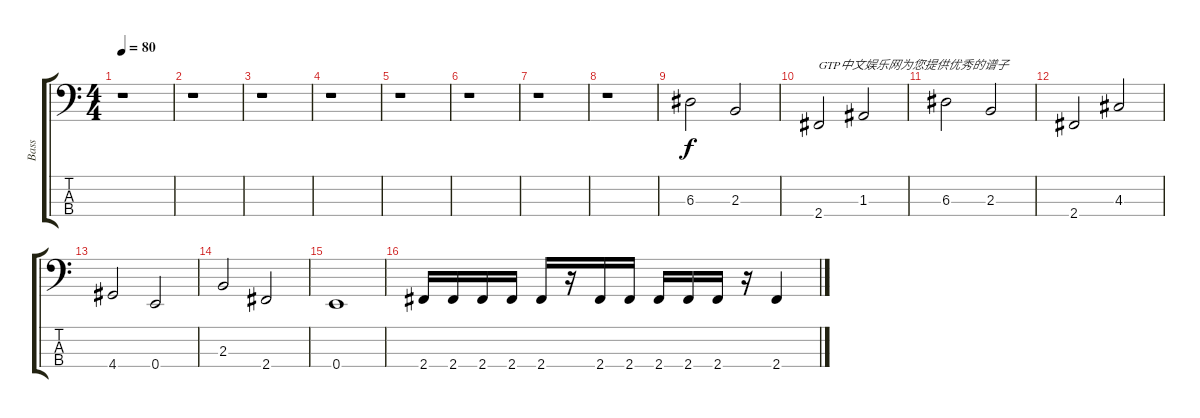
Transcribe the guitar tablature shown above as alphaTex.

\track ("Bass" "Bass") {instrument electricbassfinger}
\staff {score tabs}
\tuning (G2 D2 A1 E1) {hide}
\ts (4 4)
\tempo 80
\clef f4
\ks c
r.1{dy f instrument electricbassfinger} |
r.1 |
r.1 |
r.1 |
r.1 |
r.1 |
r.1 |
r.1 |
6.3.2 2.3.2 |
2.4.2{txt "GTP中文娱乐网为您提供优秀的谱子"} 1.3.2 |
6.3.2 2.3.2 |
2.4.2 4.3.2 |
4.4.2 0.4.2 |
2.3.2 2.4.2 |
0.4.1 |
2.4.16 2.4.16 2.4.16 2.4.16 2.4.16 r.16 2.4.16 2.4.16 2.4.16 2.4.16 2.4.16 r.16 2.4.4
